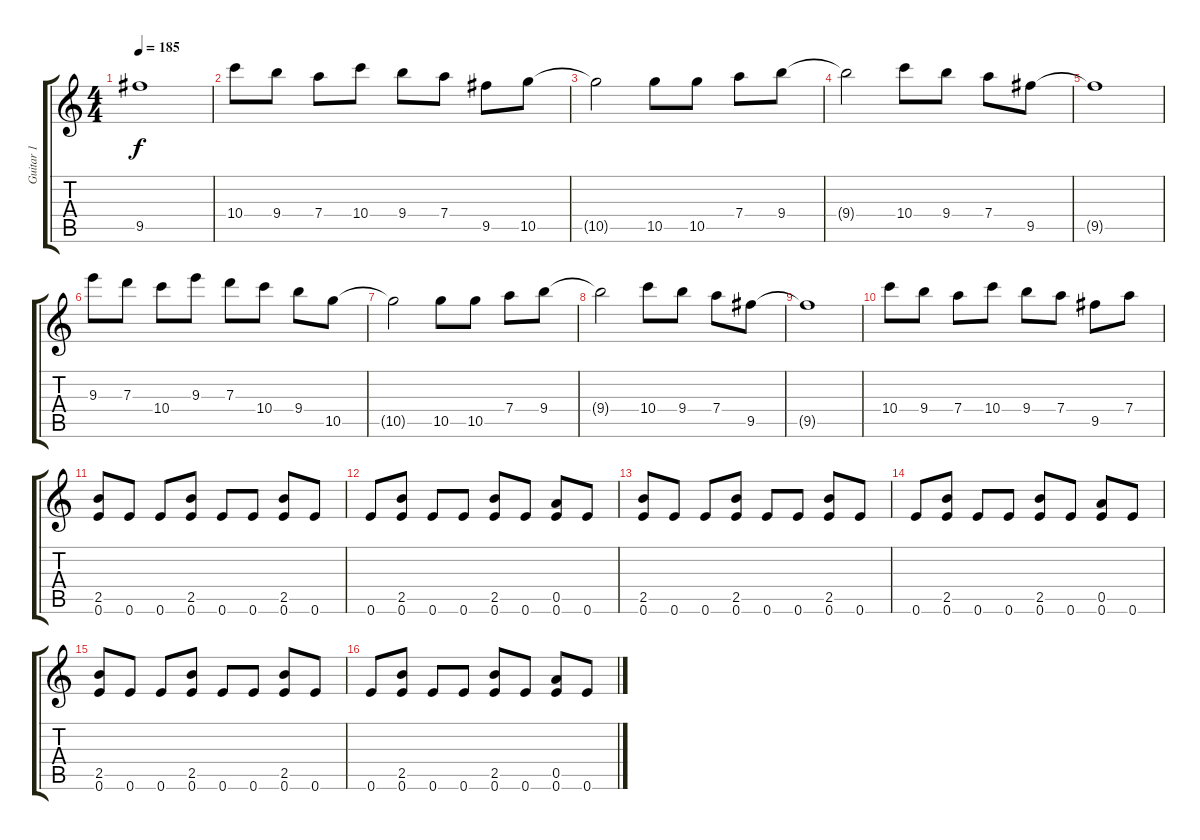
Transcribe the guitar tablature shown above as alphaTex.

\track ("Guitar 1" "Guitar 1") {instrument distortionguitar}
\staff {score tabs}
\tuning (E5 B4 G4 D4 A3 E3) {hide}
\ts (4 4)
\tempo 185
\clef g2
\ks c
9.5{t}.1{dy f} |
10.4.8 9.4.8 7.4.8 10.4.8 9.4.8 7.4.8 9.5.8 10.5.8 |
10.5{t}.2 10.5.8 10.5.8 7.4.8 9.4.8 |
9.4{t}.2 10.4.8 9.4.8 7.4.8 9.5.8 |
9.5{t}.1 |
9.3.8 7.3.8 10.4.8 9.3.8 7.3.8 10.4.8 9.4.8 10.5.8 |
10.5{t}.2 10.5.8 10.5.8 7.4.8 9.4.8 |
9.4{t}.2 10.4.8 9.4.8 7.4.8 9.5.8 |
9.5{t}.1 |
10.4.8 9.4.8 7.4.8 10.4.8 9.4.8 7.4.8 9.5.8 7.4.8 |
(2.5 0.6).8 0.6.8 0.6.8 (2.5 0.6).8 0.6.8 0.6.8 (2.5 0.6).8 0.6.8 |
0.6.8 (2.5 0.6).8 0.6.8 0.6.8 (2.5 0.6).8 0.6.8 (0.5 0.6).8 0.6.8 |
(2.5 0.6).8 0.6.8 0.6.8 (2.5 0.6).8 0.6.8 0.6.8 (2.5 0.6).8 0.6.8 |
0.6.8 (2.5 0.6).8 0.6.8 0.6.8 (2.5 0.6).8 0.6.8 (0.5 0.6).8 0.6.8 |
(2.5 0.6).8 0.6.8 0.6.8 (2.5 0.6).8 0.6.8 0.6.8 (2.5 0.6).8 0.6.8 |
0.6.8 (2.5 0.6).8 0.6.8 0.6.8 (2.5 0.6).8 0.6.8 (0.5 0.6).8 0.6.8
